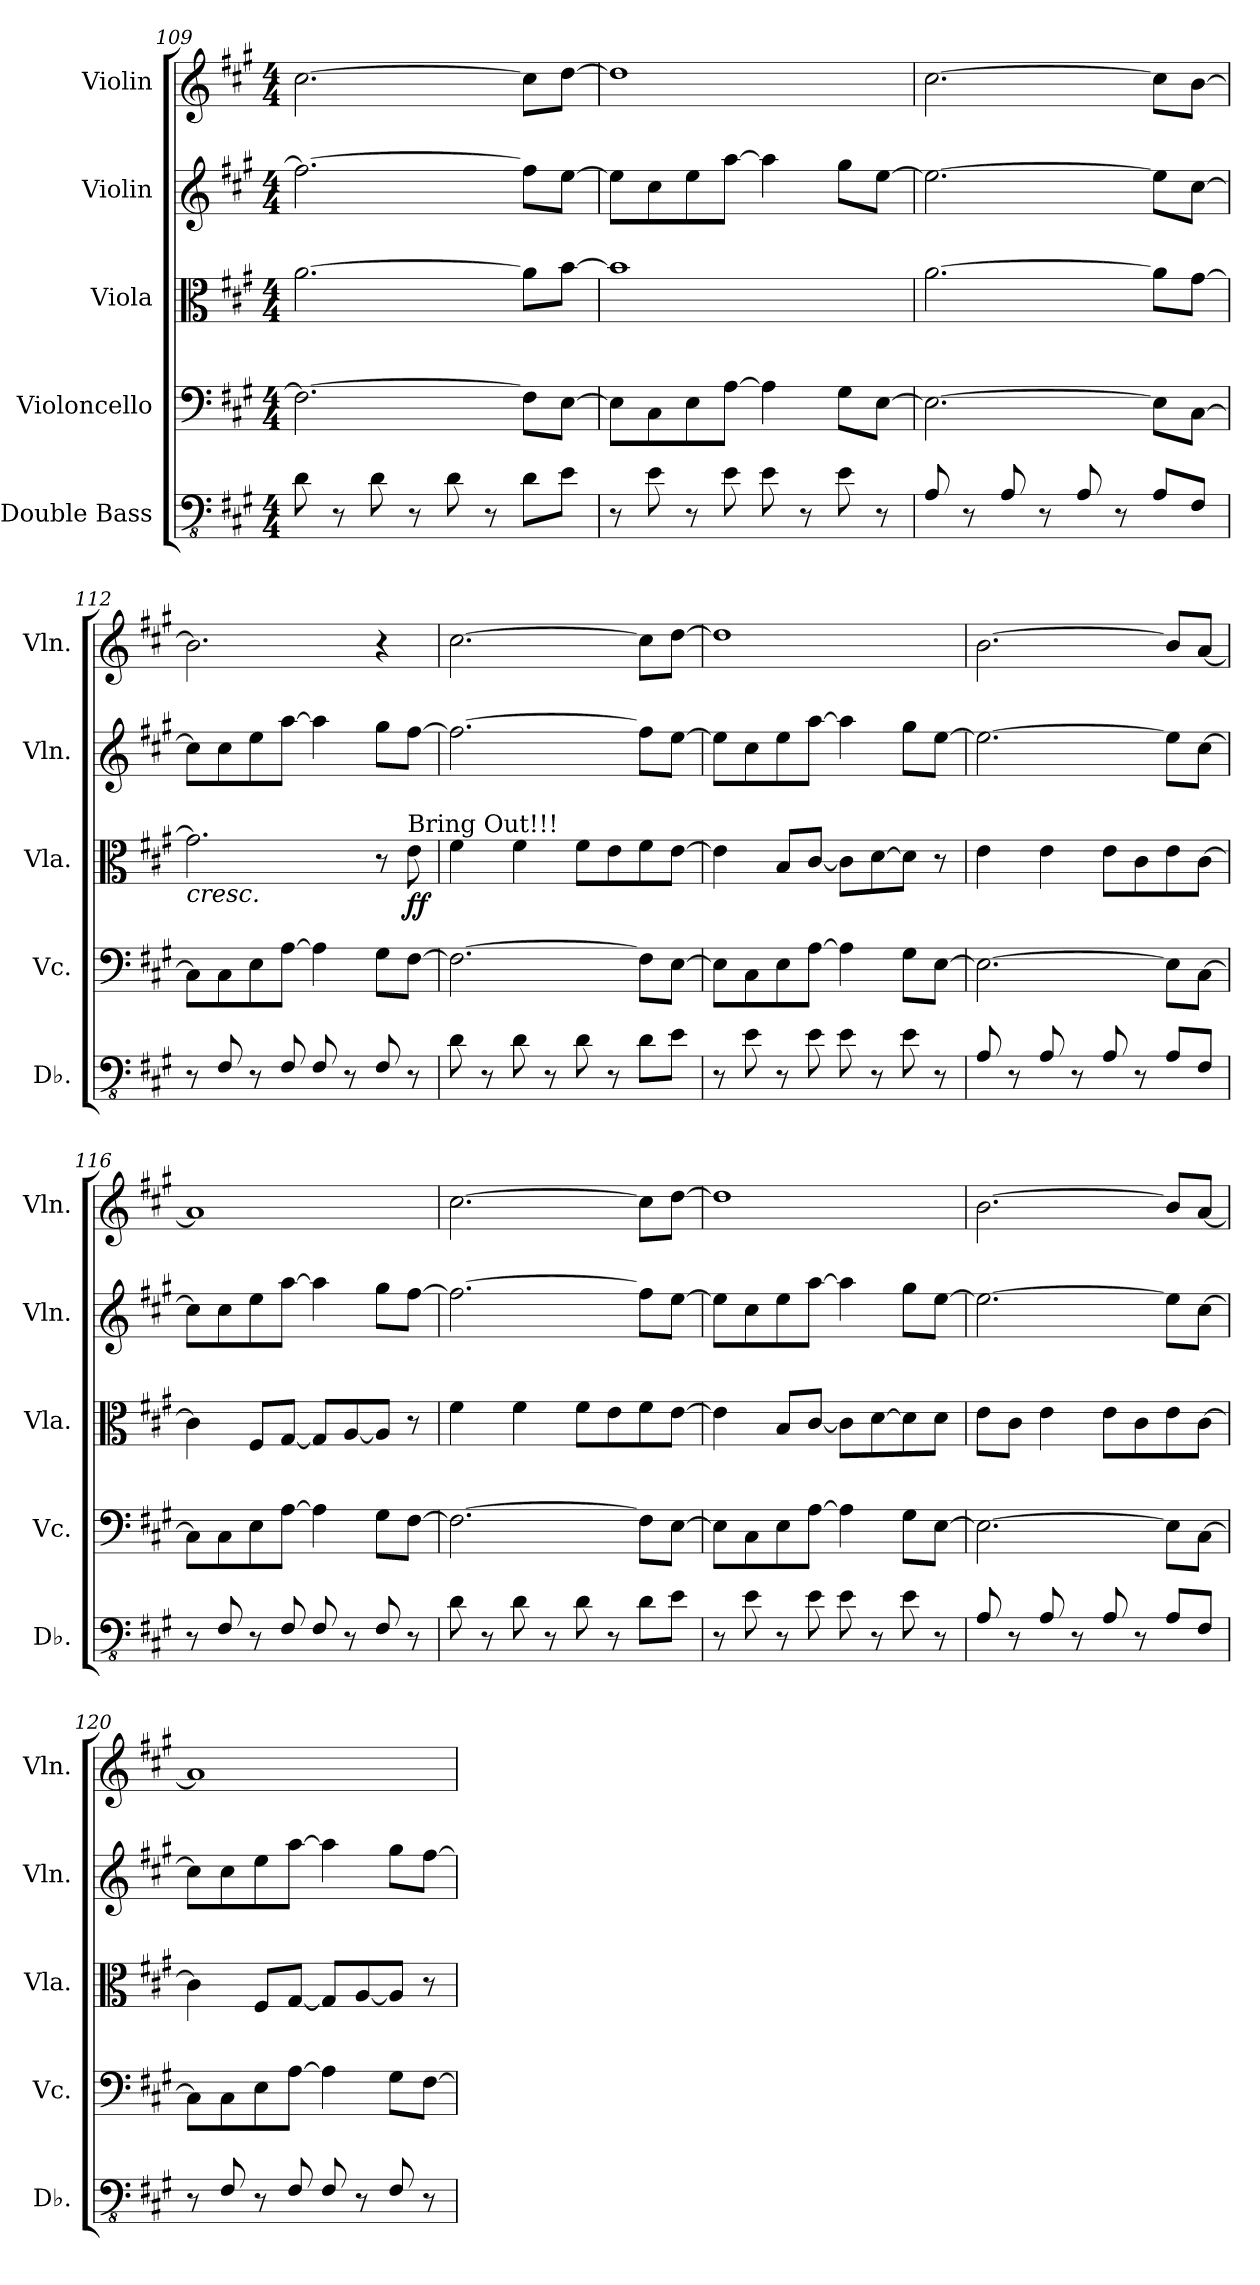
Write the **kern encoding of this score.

**kern	**kern	**kern	**dynam	**kern	**kern
*part5	*part4	*part3	*part3	*part2	*part1
*staff5	*staff4	*staff3	*staff3	*staff2	*staff1
*I"Double Bass	*I"Violoncello	*I"Viola	*	*I"Violin	*I"Violin
*I'Db.	*I'Vc.	*I'Vla.	*	*I'Vln.	*I'Vln.
*clefFv4	*clefF4	*clefC3	*	*clefG2	*clefG2
*ITrd7c12	*	*	*	*	*
*k[f#c#g#]	*k[f#c#g#]	*k[f#c#g#]	*	*k[f#c#g#]	*k[f#c#g#]
*M4/4	*M4/4	*M4/4	*	*M4/4	*M4/4
=109	=109	=109	=109	=109	=109
8DD\	2.F#\_	[2.a\	.	2.ff#\_	[2.cc#\
8r	.	.	.	.	.
8DD\	.	.	.	.	.
8r	.	.	.	.	.
8DD\	.	.	.	.	.
8r	.	.	.	.	.
8DD\L	8F#\L]	8a\L]	.	8ff#\L]	8cc#\L]
8EE\J	[8E\J	[8b\J	.	[8ee\J	[8dd\J
=110	=110	=110	=110	=110	=110
8r	8E\L]	1b]	.	8ee\L]	1dd]
8EE\	8C#\	.	.	8cc#\	.
8r	8E\	.	.	8ee\	.
8EE\	[8A\J	.	.	[8aa\J	.
8EE\	4A\]	.	.	4aa\]	.
8r	.	.	.	.	.
8EE\	8G#\L	.	.	8gg#\L	.
8r	[8E\J	.	.	[8ee\J	.
!!LO:LB:g=z
=111	=111	=111	=111	=111	=111
8AAA/	2.E\_	[2.a\	.	2.ee\_	[2.cc#\
8r	.	.	.	.	.
8AAA/	.	.	.	.	.
8r	.	.	.	.	.
8AAA/	.	.	.	.	.
8r	.	.	.	.	.
8AAA/L	8E\L]	8a\L]	.	8ee\L]	8cc#\L]
8FFF#/J	[8C#\J	[8g#\J	.	[8cc#\J	[8b\J
=112	=112	=112	=112	=112	=112
!	!	!	!LO:HP:b	!	!
8r	8C#\L]	2.g#\]	<	8cc#\L]	2.b\]
8FFF#/	8C#\	.	.	8cc#\	.
8r	8E\	.	.	8ee\	.
8FFF#/	[8A\J	.	.	[8aa\J	.
8FFF#/	4A\]	.	.	4aa\]	.
8r	.	.	.	.	.
8FFF#/	8G#\L	8r	.	8gg#\L	4r
!	!	!LO:TX:a:t=Bring Out!!!	!	!	!
!	!	!	!LO:DY:b	!	!
8r	[8F#\J	8e\	ff	[8ff#\J	.
.	.	.	[	.	.
=113	=113	=113	=113	=113	=113
8DD\	2.F#\_	4f#\	.	2.ff#\_	[2.cc#\
8r	.	.	.	.	.
8DD\	.	4f#\	.	.	.
8r	.	.	.	.	.
8DD\	.	8f#\L	.	.	.
8r	.	8e\	.	.	.
8DD\L	8F#\L]	8f#\	.	8ff#\L]	8cc#\L]
8EE\J	[8E\J	[8e\J	.	[8ee\J	[8dd\J
=114	=114	=114	=114	=114	=114
8r	8E\L]	4e\]	.	8ee\L]	1dd]
8EE\	8C#\	.	.	8cc#\	.
8r	8E\	8B/L	.	8ee\	.
8EE\	[8A\J	[8c#/J	.	[8aa\J	.
8EE\	4A\]	8c#\L]	.	4aa\]	.
8r	.	[8d\	.	.	.
8EE\	8G#\L	8d\J]	.	8gg#\L	.
8r	[8E\J	8r	.	[8ee\J	.
!!LO:PB:g=z
=115	=115	=115	=115	=115	=115
8AAA/	2.E\_	4e\	.	2.ee\_	[2.b\
8r	.	.	.	.	.
8AAA/	.	4e\	.	.	.
8r	.	.	.	.	.
8AAA/	.	8e\L	.	.	.
8r	.	8c#\	.	.	.
8AAA/L	8E\L]	8e\	.	8ee\L]	8b/L]
8FFF#/J	[8C#\J	[8c#\J	.	[8cc#\J	[8a/J
=116	=116	=116	=116	=116	=116
8r	8C#\L]	4c#\]	.	8cc#\L]	1a]
8FFF#/	8C#\	.	.	8cc#\	.
8r	8E\	8F#/L	.	8ee\	.
8FFF#/	[8A\J	[8G#/J	.	[8aa\J	.
8FFF#/	4A\]	8G#/L]	.	4aa\]	.
8r	.	[8A/	.	.	.
8FFF#/	8G#\L	8A/J]	.	8gg#\L	.
8r	[8F#\J	8r	.	[8ff#\J	.
=117	=117	=117	=117	=117	=117
8DD\	2.F#\_	4f#\	.	2.ff#\_	[2.cc#\
8r	.	.	.	.	.
8DD\	.	4f#\	.	.	.
8r	.	.	.	.	.
8DD\	.	8f#\L	.	.	.
8r	.	8e\	.	.	.
8DD\L	8F#\L]	8f#\	.	8ff#\L]	8cc#\L]
8EE\J	[8E\J	[8e\J	.	[8ee\J	[8dd\J
=118	=118	=118	=118	=118	=118
8r	8E\L]	4e\]	.	8ee\L]	1dd]
8EE\	8C#\	.	.	8cc#\	.
8r	8E\	8B/L	.	8ee\	.
8EE\	[8A\J	[8c#/J	.	[8aa\J	.
8EE\	4A\]	8c#\L]	.	4aa\]	.
8r	.	[8d\	.	.	.
8EE\	8G#\L	8d\]	.	8gg#\L	.
8r	[8E\J	8d\J	.	[8ee\J	.
!!LO:LB:g=z
=119	=119	=119	=119	=119	=119
8AAA/	2.E\_	8e\L	.	2.ee\_	[2.b\
8r	.	8c#\J	.	.	.
8AAA/	.	4e\	.	.	.
8r	.	.	.	.	.
8AAA/	.	8e\L	.	.	.
8r	.	8c#\	.	.	.
8AAA/L	8E\L]	8e\	.	8ee\L]	8b/L]
8FFF#/J	[8C#\J	[8c#\J	.	[8cc#\J	[8a/J
=120	=120	=120	=120	=120	=120
8r	8C#\L]	4c#\]	.	8cc#\L]	1a]
8FFF#/	8C#\	.	.	8cc#\	.
8r	8E\	8F#/L	.	8ee\	.
8FFF#/	[8A\J	[8G#/J	.	[8aa\J	.
8FFF#/	4A\]	8G#/L]	.	4aa\]	.
8r	.	[8A/	.	.	.
8FFF#/	8G#\L	8A/J]	.	8gg#\L	.
8r	[8F#\J	8r	.	[8ff#\J	.
=	=	=	=	=	=
*-	*-	*-	*-	*-	*-
